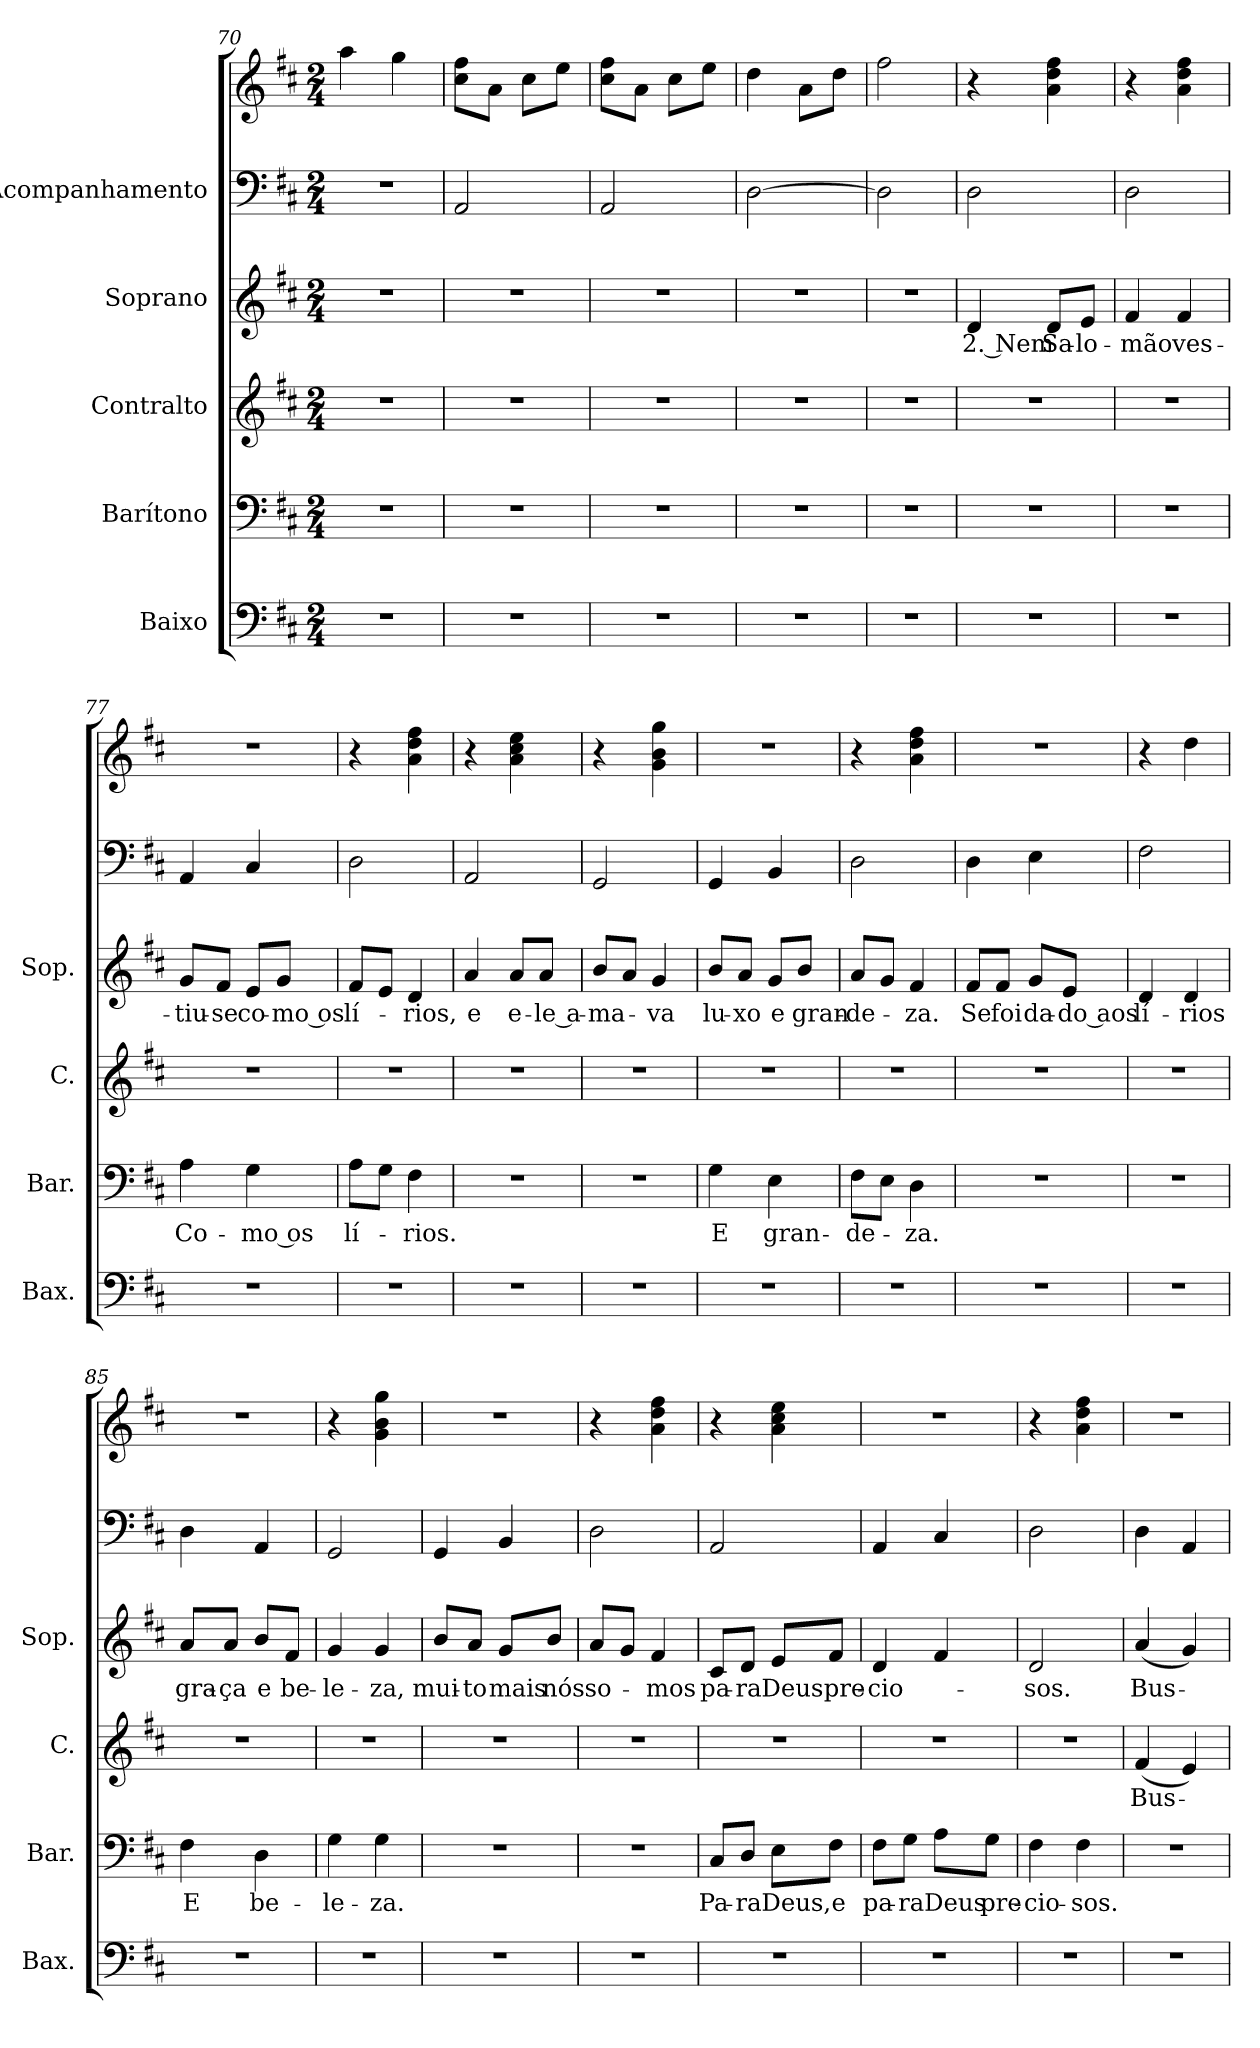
**kern	**kern	**text	**kern	**text	**kern	**text	**kern	**kern
*part5	*part4	*part4	*part3	*part3	*part2	*part2	*part1	*part1
*staff6	*staff5	*staff5	*staff4	*staff4	*staff3	*staff3	*staff2	*staff1
*I"Baixo	*I"Barítono	*	*I"Contralto	*	*I"Soprano	*	*I"Acompanhamento	*
*I'Bax.	*I'Bar.	*	*I'C.	*	*I'Sop.	*	*	*
*clefF4	*clefF4	*	*clefG2	*	*clefG2	*	*clefF4	*clefG2
*k[f#c#]	*k[f#c#]	*	*k[f#c#]	*	*k[f#c#]	*	*k[f#c#]	*k[f#c#]
*M2/4	*M2/4	*	*M2/4	*	*M2/4	*	*M2/4	*M2/4
=70	=70	=70	=70	=70	=70	=70	=70	=70
2r	2r	.	2r	.	2r	.	2r	4aa\
.	.	.	.	.	.	.	.	4gg\
=71	=71	=71	=71	=71	=71	=71	=71	=71
2r	2r	.	2r	.	2r	.	2AA/	8cc#\ 8ff#\L
.	.	.	.	.	.	.	.	8a\J
.	.	.	.	.	.	.	.	8cc#\L
.	.	.	.	.	.	.	.	8ee\J
=72	=72	=72	=72	=72	=72	=72	=72	=72
2r	2r	.	2r	.	2r	.	2AA/	8cc#\ 8ff#\L
.	.	.	.	.	.	.	.	8a\J
.	.	.	.	.	.	.	.	8cc#\L
.	.	.	.	.	.	.	.	8ee\J
=73	=73	=73	=73	=73	=73	=73	=73	=73
2r	2r	.	2r	.	2r	.	[2D\	4dd\
.	.	.	.	.	.	.	.	8a\L
.	.	.	.	.	.	.	.	8dd\J
=74	=74	=74	=74	=74	=74	=74	=74	=74
2r	2r	.	2r	.	2r	.	2D\]	2ff#\
=75	=75	=75	=75	=75	=75	=75	=75	=75
!	!	!	!	!	!	!LO:LY:b	!	!
2r	2r	.	2r	.	4d/	2. Nem	2D\	4r
!	!	!	!	!	!	!LO:LY:b	!	!
.	.	.	.	.	8d/L	Sa-	.	4a\ 4dd\ 4ff#\
!	!	!	!	!	!	!LO:LY:b	!	!
.	.	.	.	.	8e/J	-lo-	.	.
=76	=76	=76	=76	=76	=76	=76	=76	=76
!	!	!	!	!	!	!LO:LY:b	!	!
2r	2r	.	2r	.	4f#/	-mão	2D\	4r
!	!	!	!	!	!	!LO:LY:b	!	!
.	.	.	.	.	4f#/	ves-	.	4a\ 4dd\ 4ff#\
!!LO:PB:g=z
=77	=77	=77	=77	=77	=77	=77	=77	=77
!	!	!LO:LY:b	!	!	!	!LO:LY:b	!	!
2r	4A\	Co-	2r	.	8g/L	-tiu-	4AA/	2r
!	!	!	!	!	!	!LO:LY:b	!	!
.	.	.	.	.	8f#/J	-se	.	.
!	!	!LO:LY:b	!	!	!	!LO:LY:b	!	!
.	4G\	-mo os	.	.	8e/L	co-	4C#/	.
!	!	!	!	!	!	!LO:LY:b	!	!
.	.	.	.	.	8g/J	-mo os	.	.
=78	=78	=78	=78	=78	=78	=78	=78	=78
!	!	!LO:LY:b	!	!	!	!LO:LY:b	!	!
2r	8A\L	lí-	2r	.	8f#/L	lí-	2D\	4r
.	8G\J	.	.	.	8e/J	.	.	.
!	!	!LO:LY:b	!	!	!	!LO:LY:b	!	!
.	4F#\	-rios.	.	.	4d/	-rios,	.	4a\ 4dd\ 4ff#\
=79	=79	=79	=79	=79	=79	=79	=79	=79
!	!	!	!	!	!	!LO:LY:b	!	!
2r	2r	.	2r	.	4a/	e	2AA/	4r
!	!	!	!	!	!	!LO:LY:b	!	!
.	.	.	.	.	8a/L	e-	.	4a\ 4cc#\ 4ee\
!	!	!	!	!	!	!LO:LY:b	!	!
.	.	.	.	.	8a/J	-le a-	.	.
=80	=80	=80	=80	=80	=80	=80	=80	=80
!	!	!	!	!	!	!LO:LY:b	!	!
2r	2r	.	2r	.	8b/L	-ma-	2GG/	4r
.	.	.	.	.	8a/J	.	.	.
!	!	!	!	!	!	!LO:LY:b	!	!
.	.	.	.	.	4g/	-va	.	4g\ 4b\ 4gg\
=81	=81	=81	=81	=81	=81	=81	=81	=81
!	!	!LO:LY:b	!	!	!	!LO:LY:b	!	!
2r	4G\	E	2r	.	8b/L	lu-	4GG/	2r
!	!	!	!	!	!	!LO:LY:b	!	!
.	.	.	.	.	8a/J	-xo	.	.
!	!	!LO:LY:b	!	!	!	!LO:LY:b	!	!
.	4E\	gran-	.	.	8g/L	e	4BB/	.
!	!	!	!	!	!	!LO:LY:b	!	!
.	.	.	.	.	8b/J	gran-	.	.
=82	=82	=82	=82	=82	=82	=82	=82	=82
!	!	!LO:LY:b	!	!	!	!LO:LY:b	!	!
2r	8F#\L	-de-	2r	.	8a/L	-de-	2D\	4r
.	8E\J	.	.	.	8g/J	.	.	.
!	!	!LO:LY:b	!	!	!	!LO:LY:b	!	!
.	4D\	-za.	.	.	4f#/	-za.	.	4a\ 4dd\ 4ff#\
!!LO:LB:g=z
=83	=83	=83	=83	=83	=83	=83	=83	=83
!	!	!	!	!	!	!LO:LY:b	!	!
2r	2r	.	2r	.	8f#/L	Se	4D\	2r
!	!	!	!	!	!	!LO:LY:b	!	!
.	.	.	.	.	8f#/J	foi	.	.
!	!	!	!	!	!	!LO:LY:b	!	!
.	.	.	.	.	8g/L	da-	4E\	.
!	!	!	!	!	!	!LO:LY:b	!	!
.	.	.	.	.	8e/J	-do aos	.	.
=84	=84	=84	=84	=84	=84	=84	=84	=84
!	!	!	!	!	!	!LO:LY:b	!	!
2r	2r	.	2r	.	4d/	lí-	2F#\	4r
!	!	!	!	!	!	!LO:LY:b	!	!
.	.	.	.	.	4d/	-rios	.	4dd\
=85	=85	=85	=85	=85	=85	=85	=85	=85
!	!	!LO:LY:b	!	!	!	!LO:LY:b	!	!
2r	4F#\	E	2r	.	8a/L	gra-	4D\	2r
!	!	!	!	!	!	!LO:LY:b	!	!
.	.	.	.	.	8a/J	-ça	.	.
!	!	!LO:LY:b	!	!	!	!LO:LY:b	!	!
.	4D\	be-	.	.	8b/L	e	4AA/	.
!	!	!	!	!	!	!LO:LY:b	!	!
.	.	.	.	.	8f#/J	be-	.	.
=86	=86	=86	=86	=86	=86	=86	=86	=86
!	!	!LO:LY:b	!	!	!	!LO:LY:b	!	!
2r	4G\	-le-	2r	.	4g/	-le-	2GG/	4r
!	!	!LO:LY:b	!	!	!	!LO:LY:b	!	!
.	4G\	-za.	.	.	4g/	-za,	.	4g\ 4b\ 4gg\
=87	=87	=87	=87	=87	=87	=87	=87	=87
!	!	!	!	!	!	!LO:LY:b	!	!
2r	2r	.	2r	.	8b/L	mui-	4GG/	2r
!	!	!	!	!	!	!LO:LY:b	!	!
.	.	.	.	.	8a/J	-to	.	.
!	!	!	!	!	!	!LO:LY:b	!	!
.	.	.	.	.	8g/L	mais	4BB/	.
!	!	!	!	!	!	!LO:LY:b	!	!
.	.	.	.	.	8b/J	nós	.	.
=88	=88	=88	=88	=88	=88	=88	=88	=88
!	!	!	!	!	!	!LO:LY:b	!	!
2r	2r	.	2r	.	8a/L	so-	2D\	4r
.	.	.	.	.	8g/J	.	.	.
!	!	!	!	!	!	!LO:LY:b	!	!
.	.	.	.	.	4f#/	-mos	.	4a\ 4dd\ 4ff#\
!!LO:PB:g=z
=89	=89	=89	=89	=89	=89	=89	=89	=89
!	!	!LO:LY:b	!	!	!	!LO:LY:b	!	!
2r	8C#/L	Pa-	2r	.	8c#/L	pa-	2AA/	4r
!	!	!LO:LY:b	!	!	!	!LO:LY:b	!	!
.	8D/J	-ra	.	.	8d/J	-ra	.	.
!	!	!LO:LY:b	!	!	!	!LO:LY:b	!	!
.	8E\L	Deus,	.	.	8e/L	Deus	.	4a\ 4cc#\ 4ee\
!	!	!LO:LY:b	!	!	!	!LO:LY:b	!	!
.	8F#\J	e	.	.	8f#/J	pre-	.	.
=90	=90	=90	=90	=90	=90	=90	=90	=90
!	!	!LO:LY:b	!	!	!	!LO:LY:b	!	!
2r	8F#\L	pa-	2r	.	4d/	-cio-	4AA/	2r
!	!	!LO:LY:b	!	!	!	!	!	!
.	8G\J	-ra	.	.	.	.	.	.
!	!	!LO:LY:b	!	!	!	!	!	!
.	8A\L	Deus	.	.	4f#/	.	4C#/	.
!	!	!LO:LY:b	!	!	!	!	!	!
.	8G\J	pre-	.	.	.	.	.	.
=91	=91	=91	=91	=91	=91	=91	=91	=91
!	!	!LO:LY:b	!	!	!	!LO:LY:b	!	!
2r	4F#\	-cio-	2r	.	2d/	-sos.	2D\	4r
!	!	!LO:LY:b	!	!	!	!	!	!
.	4F#\	-sos.	.	.	.	.	.	4a\ 4dd\ 4ff#\
=92	=92	=92	=92	=92	=92	=92	=92	=92
!	!	!	!	!LO:LY:b	!	!LO:LY:b	!	!
2r	2r	.	(4f#/	Bus-	(4a/	Bus-	4D\	2r
.	.	.	4e/)	.	4g/)	.	4AA/	.
=	=	=	=	=	=	=	=	=
*-	*-	*-	*-	*-	*-	*-	*-	*-
